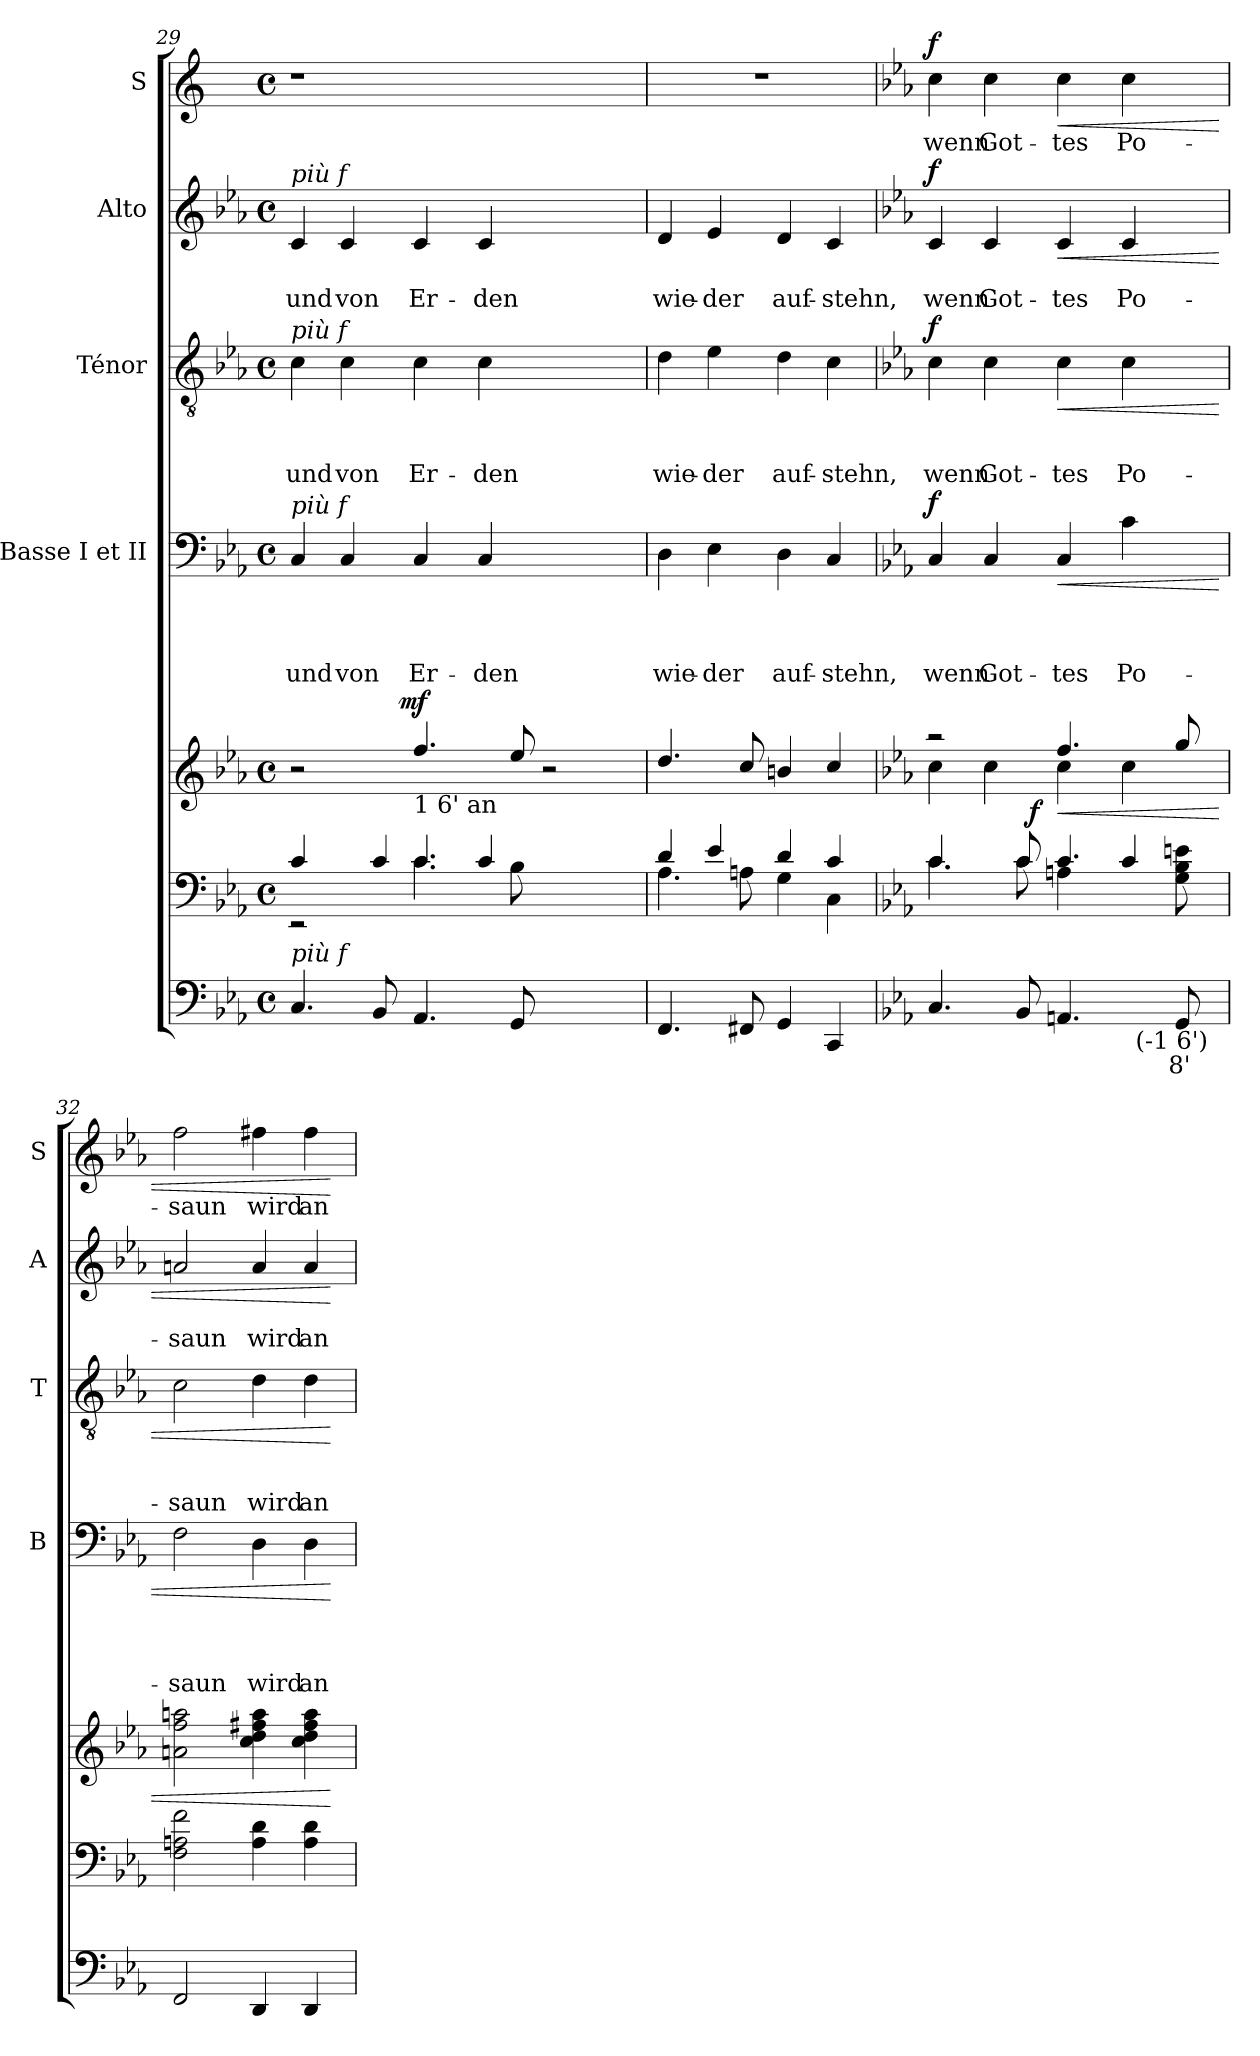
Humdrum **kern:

**kern	**kern	**kern	**dynam	**kern	**text	**text	**text	**text	**dynam	**kern	**text	**text	**text	**dynam	**kern	**text	**text	**dynam	**kern	**text	**dynam
*part7	*part6	*part5	*part5	*part4	*part4	*part4	*part4	*part4	*part4	*part3	*part3	*part3	*part3	*part3	*part2	*part2	*part2	*part2	*part1	*part1	*part1
*staff7	*staff6	*staff5	*staff5	*staff4	*staff4	*staff4	*staff4	*staff4	*staff4	*staff3	*staff3	*staff3	*staff3	*staff3	*staff2	*staff2	*staff2	*staff2	*staff1	*staff1	*staff1
*	*	*	*	*I"Basse I et II	*	*	*	*	*	*I"Ténor	*	*	*	*	*I"Alto	*	*	*	*I"S	*	*
*	*	*	*	*I'B	*	*	*	*	*	*I'T	*	*	*	*	*I'A	*	*	*	*I'S	*	*
*clefF4	*clefF4	*clefG2	*	*clefF4	*	*	*	*	*	*clefGv2	*	*	*	*	*clefG2	*	*	*	*clefG2	*	*
*k[b-e-a-]	*k[b-e-a-]	*k[b-e-a-]	*	*k[b-e-a-]	*	*	*	*	*	*k[b-e-a-]	*	*	*	*	*k[b-e-a-]	*	*	*	*k[]	*	*
*E-:	*E-:	*E-:	*	*E-:	*	*	*	*	*	*E-:	*	*	*	*	*E-:	*	*	*	*C:	*	*
*M4/4	*M4/4	*M4/4	*	*M4/4	*	*	*	*	*	*M4/4	*	*	*	*	*M4/4	*	*	*	*M4/4	*	*
*met(c)	*met(c)	*met(c)	*	*met(c)	*	*	*	*	*	*met(c)	*	*	*	*	*met(c)	*	*	*	*met(c)	*	*
=29	=29	=29	=29	=29	=29	=29	=29	=29	=29	=29	=29	=29	=29	=29	=29	=29	=29	=29	=29	=29	=29
*	*^	*	*	*	*	*	*	*	*	*	*	*	*	*	*	*	*	*	*	*	*
*	*	*^	*	*	*	*	*	*	*	*	*	*	*	*	*	*	*	*	*	*	*	*
*	*	*	*^	*	*	*	*	*	*	*	*	*	*	*	*	*	*	*	*	*	*	*	*
!	!	!	!	!	!	!	!	!	!	!	!	!	!	!	!	!	!	!LO:TX:a:i:t=più f	!	!	!	!	!	!
!	!	!	!	!	!	!	!	!	!	!	!	!	!LO:TX:a:i:t=più f	!	!	!	!	!	!	!	!	!	!	!
!	!	!	!	!	!	!	!LO:TX:a:i:t=più f	!	!	!	!	!	!	!	!	!	!	!	!	!	!	!	!	!
!	!	!	!	!	!LO:TX:a:t=II	!	!	!	!	!	!	!	!	!	!	!	!	!	!	!	!	!	!	!
!LO:TX:a:i:t=più f	!	!	!	!	!	!	!	!	!	!	!	!	!	!	!	!	!	!	!	!	!	!	!	!
!	!	!	!	!	!	!	!	!	!	!	!LO:LY:b	!	!	!	!	!LO:LY:b	!	!	!	!LO:LY:b	!	!	!	!
*	*	*	*	*	*^	*	*	*	*	*	*	*	*	*	*	*	*	*	*	*	*	*	*	*
4.C/	4c/	2rEE	4.ryy	2ryy	2r	4...ryy	.	4C/	.	.	.	und	.	4c\	.	.	und	.	4c/	.	und	.	1r	.	.
!	!	!	!	!	!	!	!	!	!	!	!	!LO:LY:b	!	!	!	!	!LO:LY:b	!	!	!	!LO:LY:b	!	!	!	!
.	2ryy	.	.	.	.	.	.	4C/	.	.	.	von	.	4c\	.	.	von	.	4c/	.	von	.	.	.	.
8BB-/	.	.	4c/	.	.	.	.	.	.	.	.	.	.	.	.	.	.	.	.	.	.	.	.	.	.
!	!	!	!	!	!	!	!LO:DY:a	!	!	!	!	!	!	!	!	!	!	!	!	!	!	!	!	!	!
.	.	.	.	.	.	1ryy	mf	.	.	.	.	.	.	.	.	.	.	.	.	.	.	.	.	.	.
!	!	!	!	!	!LO:TX:b:t=1 6' an	!	!	!	!	!	!	!	!	!	!	!	!	!	!	!	!	!	!	!	!
!	!	!	!	!	!	!	!	!	!	!	!	!LO:LY:b	!	!	!	!	!LO:LY:b	!	!	!	!LO:LY:b	!	!	!	!
4.AA-/	.	4.c/	.	4.c\	4.ff/	.	.	4C/	.	.	.	Er-	.	4c\	.	.	Er-	.	4c/	.	Er-	.	.	.	.
.	.	.	8ryy	.	.	.	.	.	.	.	.	.	.	.	.	.	.	.	.	.	.	.	.	.	.
!	!	!	!	!	!	!	!	!	!	!	!	!LO:LY:b	!	!	!	!	!LO:LY:b	!	!	!	!LO:LY:b	!	!	!	!
.	2.ryy	.	4c/	.	.	.	.	4C/	.	.	.	-den	.	4c\	.	.	-den	.	4c/	.	-den	.	.	.	.
8GG/	.	8B-\	.	2ryy	8ee-/	.	.	.	.	.	.	.	.	.	.	.	.	.	.	.	.	.	.	.	.
2ryy	.	2ryy	2ryy	.	2r	.	.	2ryy	.	.	.	.	.	2ryy	.	.	.	.	2ryy	.	.	.	2ryy	.	.
.	.	.	.	8ryy	.	.	.	.	.	.	.	.	.	.	.	.	.	.	.	.	.	.	.	.	.
.	.	.	.	.	.	32ryy	.	.	.	.	.	.	.	.	.	.	.	.	.	.	.	.	.	.	.
=30	=30	=30	=30	=30	=30	=30	=30	=30	=30	=30	=30	=30	=30	=30	=30	=30	=30	=30	=30	=30	=30	=30	=30	=30	=30
!	!	!	!	!	!	!	!	!	!	!	!	!LO:LY:b	!	!	!	!	!LO:LY:b	!	!	!	!LO:LY:b	!	!	!	!
*	*	*v	*v	*v	*	*	*	*	*	*	*	*	*	*	*	*	*	*	*	*	*	*	*	*	*
*	*	*	*v	*v	*	*	*	*	*	*	*	*	*	*	*	*	*	*	*	*	*	*	*
4.FF/	4d/	4.A-\	4.dd/	.	4D\	.	.	.	wie-	.	4d\	.	.	wie-	.	4d/	.	wie-	.	1r	.	.
!	!	!	!	!	!	!	!	!	!LO:LY:b	!	!	!	!	!LO:LY:b	!	!	!	!LO:LY:b	!	!	!	!
.	4e-/	.	.	.	4E-\	.	.	.	-der	.	4e-\	.	.	-der	.	4e-/	.	-der	.	.	.	.
8FF#X/	.	8An\	8cc/	.	.	.	.	.	.	.	.	.	.	.	.	.	.	.	.	.	.	.
!	!	!	!	!	!	!	!	!	!LO:LY:b	!	!	!	!	!LO:LY:b	!	!	!	!LO:LY:b	!	!	!	!
4GG/	4d/	4G\	4bn/	.	4D\	.	.	.	auf-	.	4d\	.	.	auf-	.	4d/	.	auf-	.	.	.	.
!	!	!	!	!	!	!	!	!	!LO:LY:b	!	!	!	!	!LO:LY:b	!	!	!	!LO:LY:b	!	!	!	!
4CC/	4c/	4C\	4cc/	.	4C/	.	.	.	-stehn,	.	4c\	.	.	-stehn,	.	4c/	.	-stehn,	.	.	.	.
*	*v	*v	*	*	*	*	*	*	*	*	*	*	*	*	*	*	*	*	*	*	*	*
!!LO:PB:g=z
=31	=31	=31	=31	=31	=31	=31	=31	=31	=31	=31	=31	=31	=31	=31	=31	=31	=31	=31	=31	=31	=31
*	*	*	*	*	*	*	*	*	*	*	*	*	*	*	*	*	*	*	*k[b-e-a-]	*	*
*	*	*	*	*	*	*	*	*	*	*	*	*	*	*	*	*	*	*	*E-:	*	*
*	*^	*^	*	*	*	*	*	*	*	*	*	*	*	*	*	*	*	*	*	*	*
*	*	*^	*	*	*	*	*	*	*	*	*	*	*	*	*	*	*	*	*	*	*	*	*
!	!	!	!	!	!	!	!	!	!	!	!LO:LY:b	!LO:DY:a	!	!	!	!LO:LY:b	!LO:DY:a	!	!	!LO:LY:b	!LO:DY:a	!	!LO:LY:b	!LO:DY:a
*^	*	*	*	*	*^	*	*	*	*	*	*	*	*	*	*	*	*	*	*	*	*	*	*	*
*	*^	*	*	*	*	*	*	*	*	*	*	*	*	*	*	*	*	*	*	*	*	*	*	*	*	*
4.C/	2ryy	3%2ryy	4.c\	4.c/	4.ryy	2raa	4cc\	4ryy	.	4C/	.	.	.	wenn	f	4c\	.	.	wenn	f	4c/	.	wenn	f	4cc\	wenn	f
!	!	!	!	!	!	!	!	!	!	!	!	!	!	!LO:LY:b	!	!	!	!	!LO:LY:b	!	!	!	!LO:LY:b	!	!	!LO:LY:b	!
.	.	.	.	.	.	.	4cc\	8ryy	.	4C/	.	.	.	Got-	.	4c\	.	.	Got-	.	4c/	.	Got-	.	4cc\	Got-	.
8BB-/	.	.	8c/	8ryy	8c\	.	.	32ryy	.	.	.	.	.	.	.	.	.	.	.	.	.	.	.	.	.	.	.
!	!	!	!	!	!	!	!	!	!LO:DY:b	!	!	!	!	!	!	!	!	!	!	!	!	!	!	!	!	!	!
.	.	.	.	.	.	.	.	2ryy	f	.	.	.	.	.	.	.	.	.	.	.	.	.	.	.	.	.	.
!	!	!	!	!	!	!	!	!	!LO:HP:b	!	!	!	!	!LO:LY:b	!LO:HP:b	!	!	!	!LO:LY:b	!LO:HP:b	!	!	!LO:LY:b	!LO:HP:b	!	!LO:LY:b	!LO:HP:b
4.AAn/	4ryy	.	4.c/	4An\	2ryy	4.ff/	4cc\	.	<	4C/	.	.	.	-tes	<	4c\	.	.	-tes	<	4c/	.	-tes	<	4cc\	-tes	<
.	.	6ryy	.	.	.	.	.	.	.	.	.	.	.	.	.	.	.	.	.	.	.	.	.	.	.	.	.
!	!	!	!	!	!	!	!	!	!	!	!	!	!	!LO:LY:b	!	!	!	!	!LO:LY:b	!	!	!	!LO:LY:b	!	!	!LO:LY:b	!
.	32ryy	.	.	4c/	.	.	4cc\	.	.	4c\	.	.	.	Po-	.	4c\	.	.	Po-	.	4c/	.	Po-	.	4cc\	Po-	.
!	!LO:TX:b:t=(-1 6')	!	!	!	!	!	!	!	!	!	!	!	!	!	!	!	!	!	!	!	!	!	!	!	!	!	!
.	8..ryy	.	.	.	.	.	.	.	.	.	.	.	.	.	.	.	.	.	.	.	.	.	.	.	.	.	.
.	.	48.ryy	.	.	.	.	.	.	.	.	.	.	.	.	.	.	.	.	.	.	.	.	.	.	.	.	.
!	!	!LO:TX:b:t=8'	!	!	!	!	!	!	!	!	!	!	!	!	!	!	!	!	!	!	!	!	!	!	!	!	!
.	.	12ryy	.	.	.	.	.	.	.	.	.	.	.	.	.	.	.	.	.	.	.	.	.	.	.	.	.
8GG/	.	.	8G\ 8B-\ 8en\	.	.	8gg/	.	.	.	.	.	.	.	.	.	.	.	.	.	.	.	.	.	.	.	.	.
.	.	.	.	.	.	.	.	16.ryy	.	.	.	.	.	.	.	.	.	.	.	.	.	.	.	.	.	.	.
.	.	24ryy	.	.	.	.	.	.	.	.	.	.	.	.	.	.	.	.	.	.	.	.	.	.	.	.	.
.	.	96ryy	.	.	.	.	.	.	.	.	.	.	.	.	.	.	.	.	.	.	.	.	.	.	.	.	.
=32	=32	=32	=32	=32	=32	=32	=32	=32	=32	=32	=32	=32	=32	=32	=32	=32	=32	=32	=32	=32	=32	=32	=32	=32	=32	=32	=32
!	!	!	!	!	!	!	!	!	!	!	!	!	!	!LO:LY:b	!	!	!	!	!LO:LY:b	!	!	!	!LO:LY:b	!	!	!LO:LY:b	!
*v	*v	*v	*	*	*	*v	*v	*v	*	*	*	*	*	*	*	*	*	*	*	*	*	*	*	*	*	*	*
*	*v	*v	*v	*	*	*	*	*	*	*	*	*	*	*	*	*	*	*	*	*	*	*	*
2FF/	2F\ 2An\ 2f\	2an\ 2ff\ 2aan\	.	2F\	.	.	.	-saun	.	2c\	.	.	-saun	.	2an/	.	-saun	.	2ff\	-saun	.
!	!	!	!	!	!	!	!	!LO:LY:b	!	!	!	!	!LO:LY:b	!	!	!	!LO:LY:b	!	!	!LO:LY:b	!
4DD/	4A\ 4d\	4cc\ 4dd\ 4ff#X\ 4aa\	.	4D\	.	.	.	wird	.	4d\	.	.	wird	.	4a/	.	wird	.	4ff#X\	wird	.
!	!	!	!	!	!	!	!	!LO:LY:b	!	!	!	!	!LO:LY:b	!	!	!	!LO:LY:b	!	!	!LO:LY:b	!
4DD/	4A\ 4d\	4cc\ 4dd\ 4ff#\ 4aa\	.	4D\	.	.	.	an-	.	4d\	.	.	an-	.	4a/	.	an-	.	4ff#\	an-	.
.	.	.	[	.	.	.	.	.	[	.	.	.	.	[	.	.	.	[	.	.	[
=	=	=	=	=	=	=	=	=	=	=	=	=	=	=	=	=	=	=	=	=	=
*-	*-	*-	*-	*-	*-	*-	*-	*-	*-	*-	*-	*-	*-	*-	*-	*-	*-	*-	*-	*-	*-
